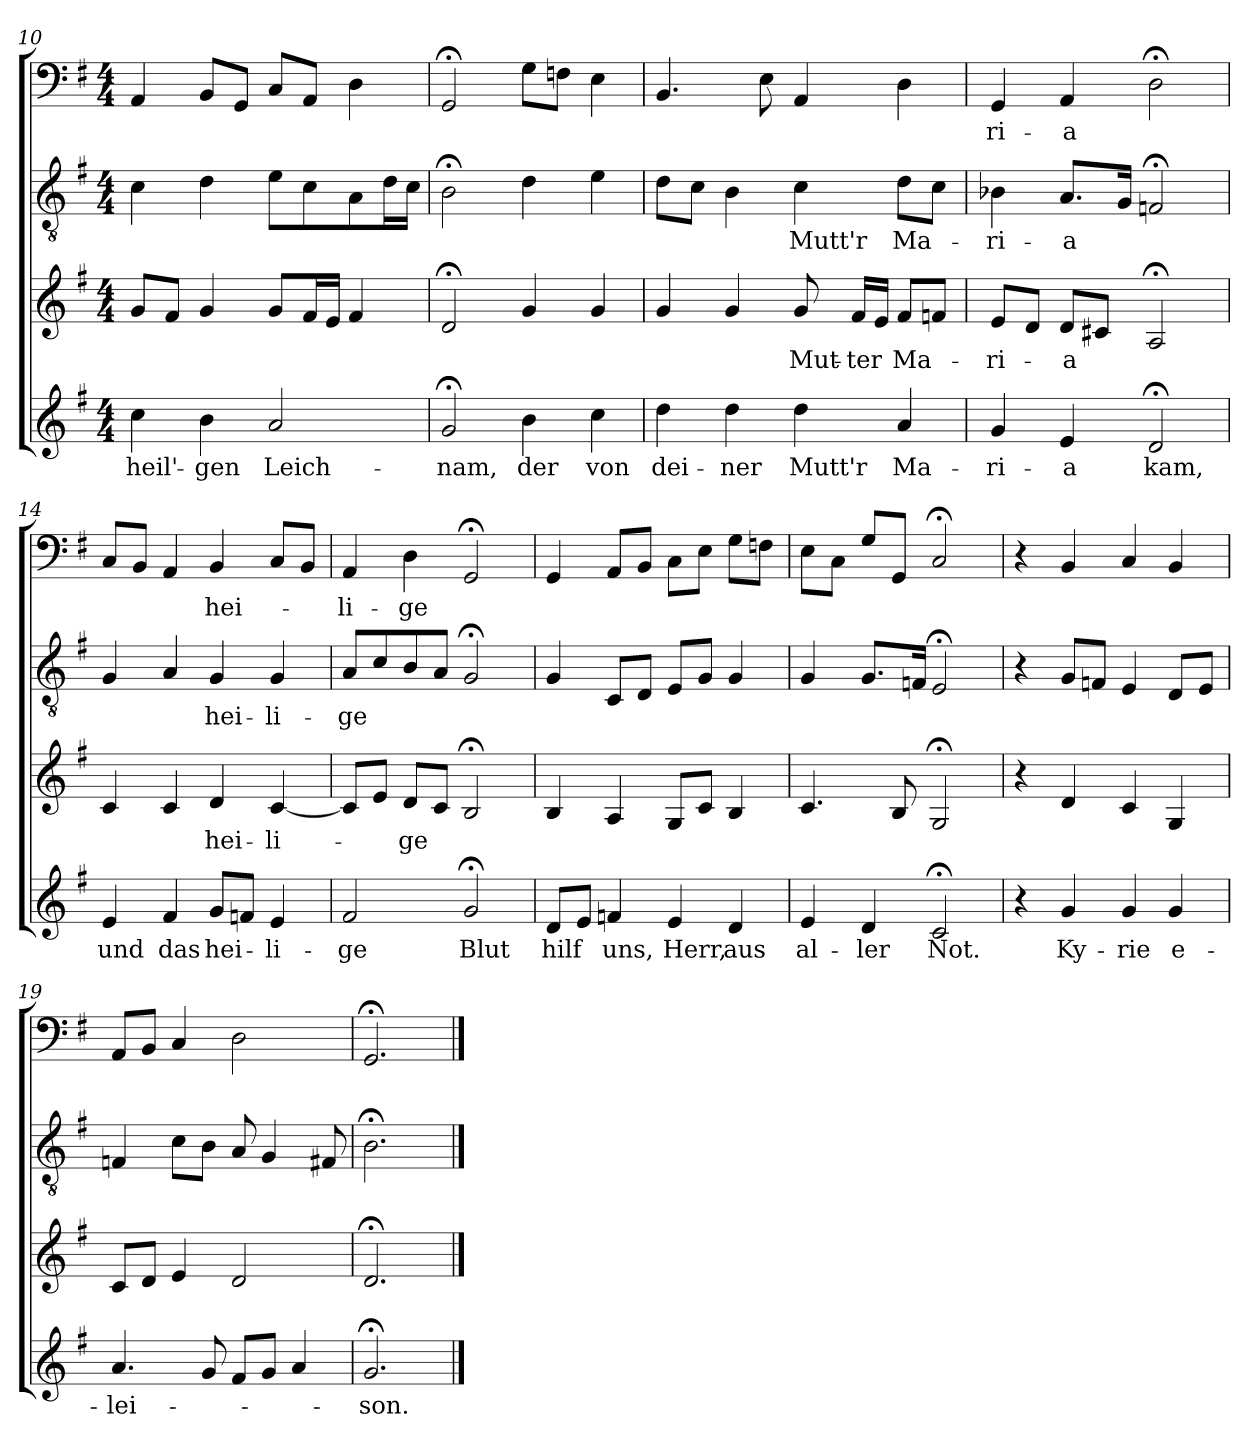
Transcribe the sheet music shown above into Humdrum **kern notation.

**kern	**text	**kern	**text	**kern	**text	**kern	**text
*part4	*part4	*part3	*part3	*part2	*part2	*part1	*part1
*staff4	*staff4	*staff3	*staff3	*staff2	*staff2	*staff1	*staff1
*clefG2	*	*clefG2	*	*clefGv2	*	*clefF4	*
*k[f#]	*	*k[f#]	*	*k[f#]	*	*k[f#]	*
*G:	*	*G:	*	*G:	*	*G:	*
*M4/4	*	*M4/4	*	*M4/4	*	*M4/4	*
=10	=10	=10	=10	=10	=10	=10	=10
4cc\	heil'-	8g/L	.	4c\	.	4AA/	.
.	.	8f#/J	.	.	.	.	.
4b\	-gen	4g/	.	4d\	.	8BB/L	.
.	.	.	.	.	.	8GG/J	.
2a/	Leich-	8g/L	.	8e\L	.	8C/L	.
.	.	16f#/L	.	8c\	.	8AA/J	.
.	.	16e/JJ	.	.	.	.	.
.	.	4f#/	.	8A\	.	4D\	.
.	.	.	.	16d\L	.	.	.
.	.	.	.	16c\JJ	.	.	.
=11	=11	=11	=11	=11	=11	=11	=11
2g;</	-nam,	2d;</	.	2B;<\	.	2GG;</	.
4b\	der	4g/	.	4d\	.	8G\L	.
.	.	.	.	.	.	8Fn\J	.
4cc\	von	4g/	.	4e\	.	4E\	.
=12	=12	=12	=12	=12	=12	=12	=12
4dd\	dei-	4g/	.	8d\L	.	4.BB/	.
.	.	.	.	8c\J	.	.	.
4dd\	-ner	4g/	.	4B\	.	.	.
.	.	.	.	.	.	8E\	.
4dd\	Mutt'r	8g/	Mut-	4c\	Mutt'r	4AA/	.
.	.	16f#/LL	-ter	.	.	.	.
.	.	16e/JJ	.	.	.	.	.
4a/	Ma-	8f#/L	Ma-	8d\L	Ma-	4D\	.
.	.	8fn/J	.	8c\J	.	.	.
=13	=13	=13	=13	=13	=13	=13	=13
4g/	-ri-	8e/L	-ri-	4B-X\	-ri-	4GG/	ri-
.	.	8d/J	.	.	.	.	.
4e/	-a	8d/L	-a	8.A/L	-a	4AA/	-a
.	.	8c#X/J	.	.	.	.	.
.	.	.	.	16G/Jk	.	.	.
2d;</	kam,	2A;</	.	2Fn;</	.	2D;<\	.
=14	=14	=14	=14	=14	=14	=14	=14
4e/	und	4c/	.	4G/	.	8C/L	.
.	.	.	.	.	.	8BB/J	.
4f#/	das	4c/	.	4A/	.	4AA/	.
8g/L	hei-	4d/	hei-	4G/	hei-	4BB/	hei-
8fn/J	.	.	.	.	.	.	.
4e/	-li-	[4c/	-li-	4G/	-li-	8C/L	.
.	.	.	.	.	.	8BB/J	.
=15	=15	=15	=15	=15	=15	=15	=15
2f#/	-ge	8c/L]	.	8A/L	-ge	4AA/	-li-
.	.	8e/J	.	8c/	.	.	.
.	.	8d/L	-ge	8B/	.	4D\	-ge
.	.	8c/J	.	8A/J	.	.	.
2g;</	Blut	2B;</	.	2G;</	.	2GG;</	.
=16	=16	=16	=16	=16	=16	=16	=16
8d/L	hilf	4B/	.	4G/	.	4GG/	.
8e/J	.	.	.	.	.	.	.
4fn/	uns,	4A/	.	8C/L	.	8AA/L	.
.	.	.	.	8D/J	.	8BB/J	.
4e/	Herr,	8G/L	.	8E/L	.	8C\L	.
.	.	8c/J	.	8G/J	.	8E\J	.
4d/	aus	4B/	.	4G/	.	8G\L	.
.	.	.	.	.	.	8Fn\J	.
=17	=17	=17	=17	=17	=17	=17	=17
4e/	al-	4.c/	.	4G/	.	8E\L	.
.	.	.	.	.	.	8C\J	.
4d/	-ler	.	.	8.G/L	.	8G/L	.
.	.	8B/	.	.	.	8GG/J	.
.	.	.	.	16Fn/Jk	.	.	.
2c;</	Not.	2G;</	.	2E;</	.	2C;</	.
=18	=18	=18	=18	=18	=18	=18	=18
4r	.	4r	.	4r	.	4r	.
4g/	Ky-	4d/	.	8G/L	.	4BB/	.
.	.	.	.	8Fn/J	.	.	.
4g/	-rie	4c/	.	4E/	.	4C/	.
4g/	e-	4G/	.	8D/L	.	4BB/	.
.	.	.	.	8E/J	.	.	.
=19	=19	=19	=19	=19	=19	=19	=19
4.a/	-lei-	8c/L	.	4Fn/	.	8AA/L	.
.	.	8d/J	.	.	.	8BB/J	.
.	.	4e/	.	8c\L	.	4C/	.
8g/	.	.	.	8B\J	.	.	.
8f#/L	.	2d/	.	8A/	.	2D\	.
8g/J	.	.	.	4G/	.	.	.
4a/	.	.	.	.	.	.	.
.	.	.	.	8F#X/	.	.	.
=20	=20	=20	=20	=20	=20	=20	=20
2.g;</	-son.	2.d;</	.	2.B;<\	.	2.GG;</	.
==	==	==	==	==	==	==	==
*-	*-	*-	*-	*-	*-	*-	*-
